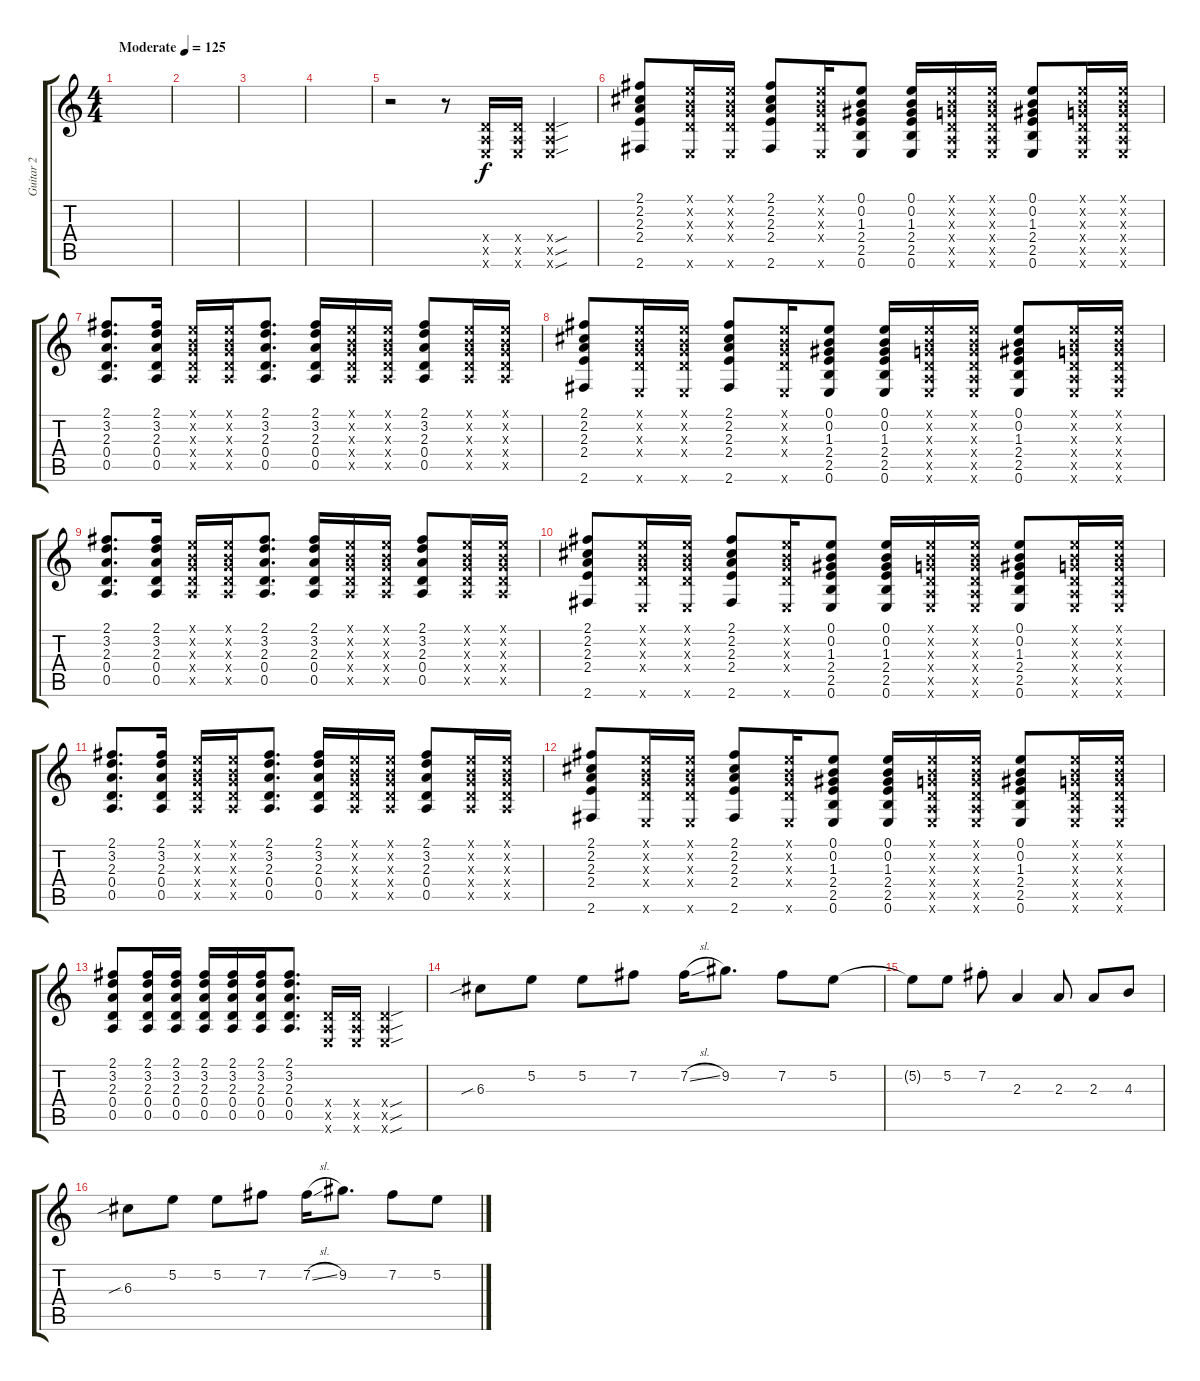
\track ("Guitar 2" "Guitar 2") {instrument acousticguitarsteel}
\staff {score tabs}
\tuning (E4 B3 G3 D3 A2 E2) {hide}
\ts (4 4)
\tempo (125 "Moderate")
\clef g2
\ks c
|
|
|
|
r.2 r.8 (0.4{x} 0.5{x} 0.6{x}).16 (0.4{x} 0.5{x} 0.6{x}).16 (0.4{sou x} 0.5{sou x} 0.6{sou x}).4 |
(2.1 2.2 2.3 2.4 2.6).8 (0.1{x} 0.2{x} 0.3{x} 0.4{x} 0.6{x}).16 (0.1{x} 0.2{x} 0.3{x} 0.4{x} 0.6{x}).16 (2.1 2.2 2.3 2.4 2.6).8 (0.1{x} 0.2{x} 0.3{x} 0.4{x} 0.6{x}).16 (0.1 0.2 1.3 2.4 2.5 0.6).8 (0.1 0.2 1.3 2.4 2.5 0.6).16 (0.1{x} 0.2{x} 0.3{x} 0.4{x} 0.5{x} 0.6{x}).16 (0.1{x} 0.2{x} 0.3{x} 0.4{x} 0.5{x} 0.6{x}).16 (0.1 0.2 1.3 2.4 2.5 0.6).8 (0.1{x} 0.2{x} 0.3{x} 0.4{x} 0.5{x} 0.6{x}).16 (0.1{x} 0.2{x} 0.3{x} 0.4{x} 0.5{x} 0.6{x}).16 |
(2.1 3.2 2.3 0.4 0.5).8{d} (2.1 3.2 2.3 0.4 0.5).16 (0.1{x} 0.2{x} 0.3{x} 0.4{x} 0.5{x}).16 (0.1{x} 0.2{x} 0.3{x} 0.4{x} 0.5{x}).16 (2.1 3.2 2.3 0.4 0.5).8{d} (2.1 3.2 2.3 0.4 0.5).16 (0.1{x} 0.2{x} 0.3{x} 0.4{x} 0.5{x}).16 (0.1{x} 0.2{x} 0.3{x} 0.4{x} 0.5{x}).16 (2.1 3.2 2.3 0.4 0.5).8 (0.1{x} 0.2{x} 0.3{x} 0.4{x} 0.5{x}).16 (0.1{x} 0.2{x} 0.3{x} 0.4{x} 0.5{x}).16 |
(2.1 2.2 2.3 2.4 2.6).8 (0.1{x} 0.2{x} 0.3{x} 0.4{x} 0.6{x}).16 (0.1{x} 0.2{x} 0.3{x} 0.4{x} 0.6{x}).16 (2.1 2.2 2.3 2.4 2.6).8 (0.1{x} 0.2{x} 0.3{x} 0.4{x} 0.6{x}).16 (0.1 0.2 1.3 2.4 2.5 0.6).8 (0.1 0.2 1.3 2.4 2.5 0.6).16 (0.1{x} 0.2{x} 0.3{x} 0.4{x} 0.5{x} 0.6{x}).16 (0.1{x} 0.2{x} 0.3{x} 0.4{x} 0.5{x} 0.6{x}).16 (0.1 0.2 1.3 2.4 2.5 0.6).8 (0.1{x} 0.2{x} 0.3{x} 0.4{x} 0.5{x} 0.6{x}).16 (0.1{x} 0.2{x} 0.3{x} 0.4{x} 0.5{x} 0.6{x}).16 |
(2.1 3.2 2.3 0.4 0.5).8{d} (2.1 3.2 2.3 0.4 0.5).16 (0.1{x} 0.2{x} 0.3{x} 0.4{x} 0.5{x}).16 (0.1{x} 0.2{x} 0.3{x} 0.4{x} 0.5{x}).16 (2.1 3.2 2.3 0.4 0.5).8{d} (2.1 3.2 2.3 0.4 0.5).16 (0.1{x} 0.2{x} 0.3{x} 0.4{x} 0.5{x}).16 (0.1{x} 0.2{x} 0.3{x} 0.4{x} 0.5{x}).16 (2.1 3.2 2.3 0.4 0.5).8 (0.1{x} 0.2{x} 0.3{x} 0.4{x} 0.5{x}).16 (0.1{x} 0.2{x} 0.3{x} 0.4{x} 0.5{x}).16 |
(2.1 2.2 2.3 2.4 2.6).8 (0.1{x} 0.2{x} 0.3{x} 0.4{x} 0.6{x}).16 (0.1{x} 0.2{x} 0.3{x} 0.4{x} 0.6{x}).16 (2.1 2.2 2.3 2.4 2.6).8 (0.1{x} 0.2{x} 0.3{x} 0.4{x} 0.6{x}).16 (0.1 0.2 1.3 2.4 2.5 0.6).8 (0.1 0.2 1.3 2.4 2.5 0.6).16 (0.1{x} 0.2{x} 0.3{x} 0.4{x} 0.5{x} 0.6{x}).16 (0.1{x} 0.2{x} 0.3{x} 0.4{x} 0.5{x} 0.6{x}).16 (0.1 0.2 1.3 2.4 2.5 0.6).8 (0.1{x} 0.2{x} 0.3{x} 0.4{x} 0.5{x} 0.6{x}).16 (0.1{x} 0.2{x} 0.3{x} 0.4{x} 0.5{x} 0.6{x}).16 |
(2.1 3.2 2.3 0.4 0.5).8{d} (2.1 3.2 2.3 0.4 0.5).16 (0.1{x} 0.2{x} 0.3{x} 0.4{x} 0.5{x}).16 (0.1{x} 0.2{x} 0.3{x} 0.4{x} 0.5{x}).16 (2.1 3.2 2.3 0.4 0.5).8{d} (2.1 3.2 2.3 0.4 0.5).16 (0.1{x} 0.2{x} 0.3{x} 0.4{x} 0.5{x}).16 (0.1{x} 0.2{x} 0.3{x} 0.4{x} 0.5{x}).16 (2.1 3.2 2.3 0.4 0.5).8 (0.1{x} 0.2{x} 0.3{x} 0.4{x} 0.5{x}).16 (0.1{x} 0.2{x} 0.3{x} 0.4{x} 0.5{x}).16 |
(2.1 2.2 2.3 2.4 2.6).8 (0.1{x} 0.2{x} 0.3{x} 0.4{x} 0.6{x}).16 (0.1{x} 0.2{x} 0.3{x} 0.4{x} 0.6{x}).16 (2.1 2.2 2.3 2.4 2.6).8 (0.1{x} 0.2{x} 0.3{x} 0.4{x} 0.6{x}).16 (0.1 0.2 1.3 2.4 2.5 0.6).8 (0.1 0.2 1.3 2.4 2.5 0.6).16 (0.1{x} 0.2{x} 0.3{x} 0.4{x} 0.5{x} 0.6{x}).16 (0.1{x} 0.2{x} 0.3{x} 0.4{x} 0.5{x} 0.6{x}).16 (0.1 0.2 1.3 2.4 2.5 0.6).8 (0.1{x} 0.2{x} 0.3{x} 0.4{x} 0.5{x} 0.6{x}).16 (0.1{x} 0.2{x} 0.3{x} 0.4{x} 0.5{x} 0.6{x}).16 |
(2.1 3.2 2.3 0.4 0.5).8 (2.1 3.2 2.3 0.4 0.5).16 (2.1 3.2 2.3 0.4 0.5).16 (2.1 3.2 2.3 0.4 0.5).16 (2.1 3.2 2.3 0.4 0.5).16 (2.1 3.2 2.3 0.4 0.5).16 (2.1 3.2 2.3 0.4 0.5).8{d} (0.4{x} 0.5{x} 0.6{x}).16 (0.4{x} 0.5{x} 0.6{x}).16 (0.4{sou x} 0.5{sou x} 0.6{sou x}).4 |
6.3{sib}.8 5.2.8 5.2.8 7.2.8 7.2{sl}.16 9.2.8{d} 7.2.8 5.2.8 |
5.2{t}.8 5.2.8 7.2{st}.8 2.3.4 2.3.8 2.3.8 4.3.8 |
6.3{sib}.8 5.2.8 5.2.8 7.2.8 7.2{sl}.16 9.2.8{d} 7.2.8 5.2.8
